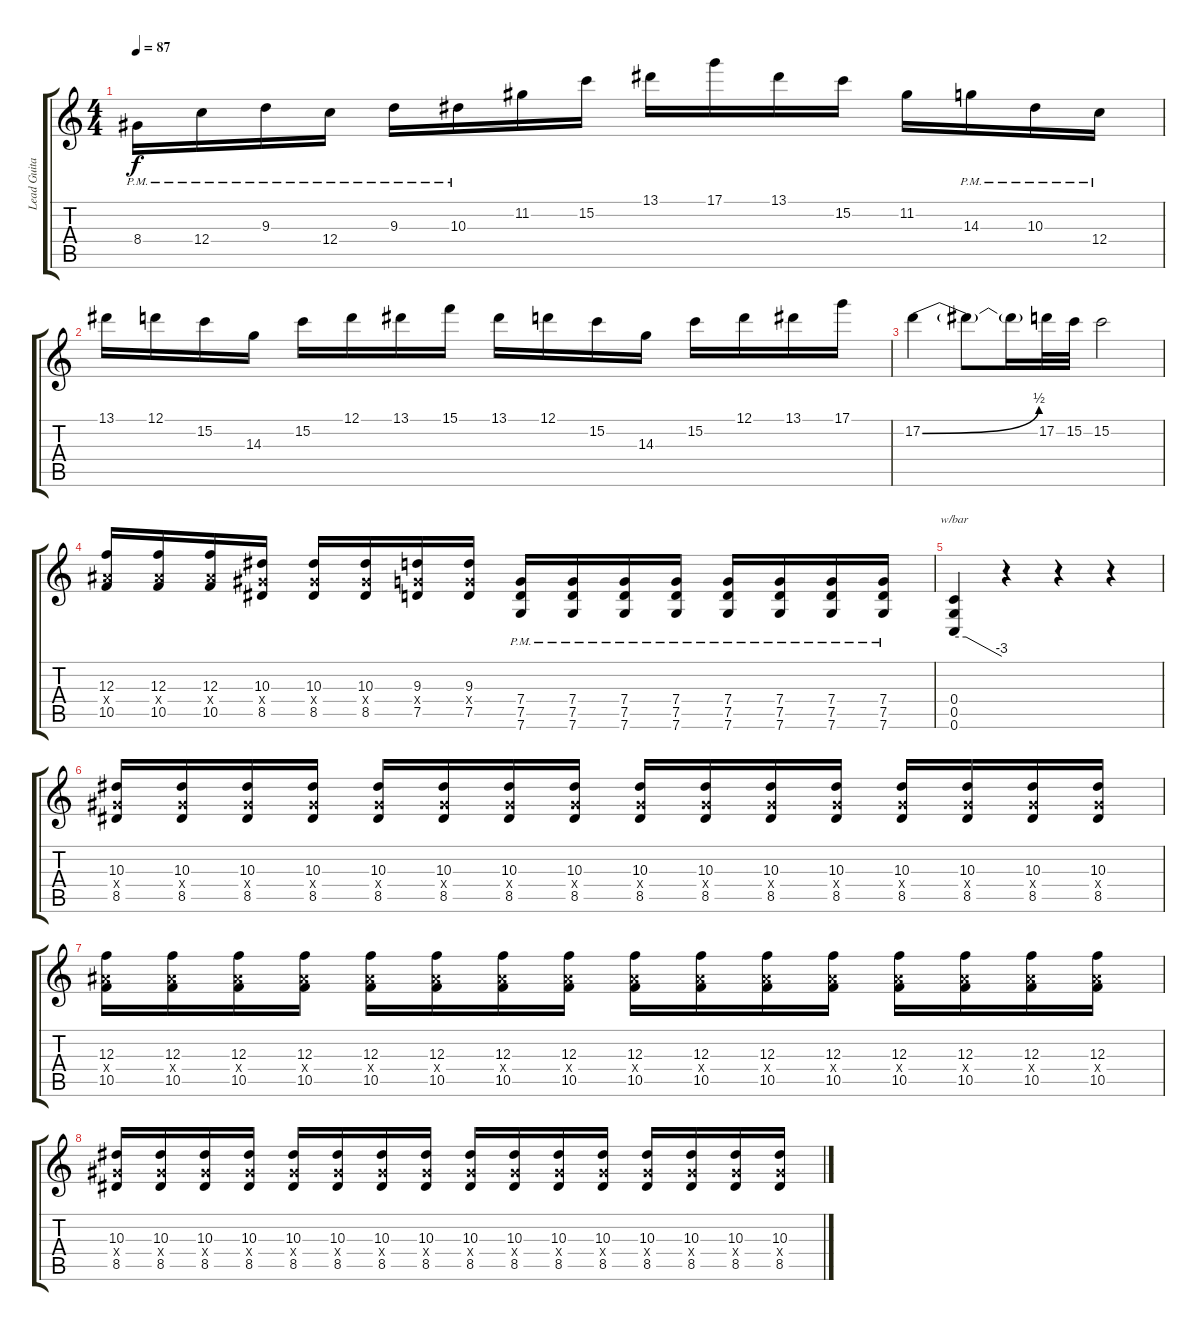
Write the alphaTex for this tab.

\track ("Lead Guitar" "Lead Guita") {instrument distortionguitar}
\staff {score tabs}
\tuning (D4 A3 F3 C3 G2 C2) {hide}
\ts (4 4)
\tempo 87
\clef g2
\ks c
8.4{pm}.16{dy f} 12.4{pm}.16 9.3{pm}.16 12.4{pm}.16 9.3{pm}.16 10.3{pm}.16 11.2.16 15.2.16 13.1.16 17.1.16 13.1.16 15.2.16 11.2.16 14.3{pm}.16 10.3{pm}.16 12.4{pm}.16 |
13.1.16 12.1.16 15.2.16 14.3.16 15.2.16 12.1.16 13.1.16 15.1.16 13.1.16 12.1.16 15.2.16 14.3.16 15.2.16 12.1.16 13.1.16 17.1.16 |
17.2{be (bend 0 0 60 2)}.4 17.2{t}.8 17.2{t}.16 17.2.32 15.2.32 15.2.2 |
(12.3 10.4{x} 10.5).16 (12.3 10.4{x} 10.5).16 (12.3 10.4{x} 10.5).16 (10.3 8.4{x} 8.5).16 (10.3 8.4{x} 8.5).16 (10.3 8.4{x} 8.5).16 (9.3 7.4{x} 7.5).16 (9.3 7.4{x} 7.5).16 (7.4{pm} 7.5{pm} 7.6{pm}).16 (7.4{pm} 7.5{pm} 7.6{pm}).16 (7.4{pm} 7.5{pm} 7.6{pm}).16 (7.4{pm} 7.5{pm} 7.6{pm}).16 (7.4{pm} 7.5{pm} 7.6{pm}).16 (7.4{pm} 7.5{pm} 7.6{pm}).16 (7.4{pm} 7.5{pm} 7.6{pm}).16 (7.4{pm} 7.5{pm} 7.6{pm}).16 |
(0.4 0.5 0.6).4{tbe (custom default 0 0 15 0 60 -12)} r.4 r.4 r.4 |
(10.3 8.4{x} 8.5).16 (10.3 8.4{x} 8.5).16 (10.3 8.4{x} 8.5).16 (10.3 8.4{x} 8.5).16 (10.3 8.4{x} 8.5).16 (10.3 8.4{x} 8.5).16 (10.3 8.4{x} 8.5).16 (10.3 8.4{x} 8.5).16 (10.3 8.4{x} 8.5).16 (10.3 8.4{x} 8.5).16 (10.3 8.4{x} 8.5).16 (10.3 8.4{x} 8.5).16 (10.3 8.4{x} 8.5).16 (10.3 8.4{x} 8.5).16 (10.3 8.4{x} 8.5).16 (10.3 8.4{x} 8.5).16 |
(12.3 10.4{x} 10.5).16 (12.3 10.4{x} 10.5).16 (12.3 10.4{x} 10.5).16 (12.3 10.4{x} 10.5).16 (12.3 10.4{x} 10.5).16 (12.3 10.4{x} 10.5).16 (12.3 10.4{x} 10.5).16 (12.3 10.4{x} 10.5).16 (12.3 10.4{x} 10.5).16 (12.3 10.4{x} 10.5).16 (12.3 10.4{x} 10.5).16 (12.3 10.4{x} 10.5).16 (12.3 10.4{x} 10.5).16 (12.3 10.4{x} 10.5).16 (12.3 10.4{x} 10.5).16 (12.3 10.4{x} 10.5).16 |
(10.3 8.4{x} 8.5).16 (10.3 8.4{x} 8.5).16 (10.3 8.4{x} 8.5).16 (10.3 8.4{x} 8.5).16 (10.3 8.4{x} 8.5).16 (10.3 8.4{x} 8.5).16 (10.3 8.4{x} 8.5).16 (10.3 8.4{x} 8.5).16 (10.3 8.4{x} 8.5).16 (10.3 8.4{x} 8.5).16 (10.3 8.4{x} 8.5).16 (10.3 8.4{x} 8.5).16 (10.3 8.4{x} 8.5).16 (10.3 8.4{x} 8.5).16 (10.3 8.4{x} 8.5).16 (10.3 8.4{x} 8.5).16
